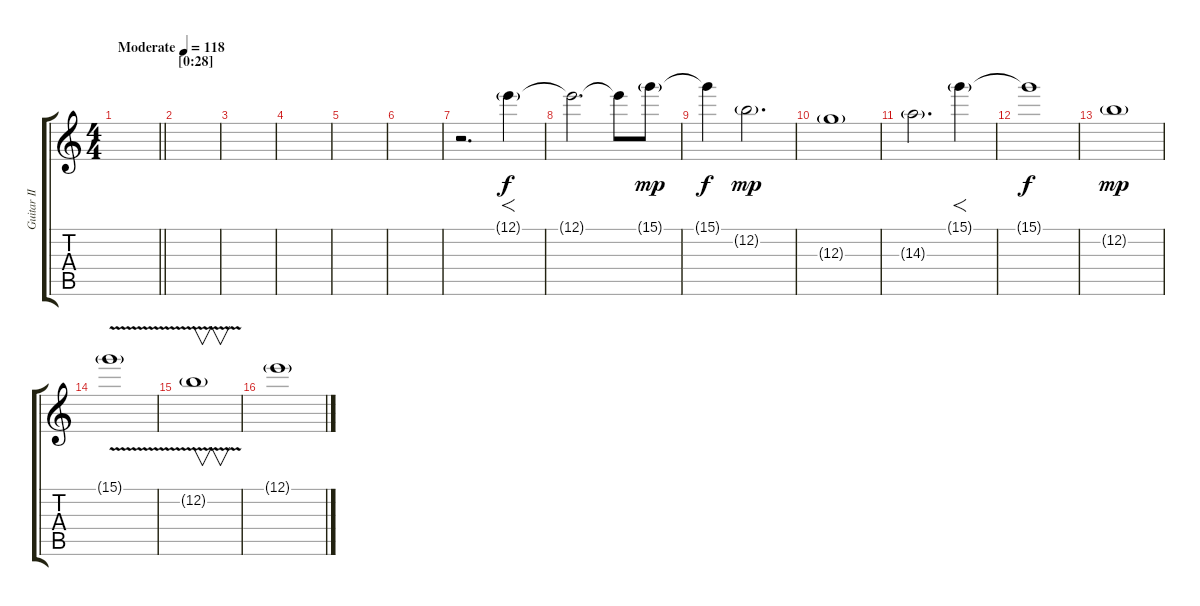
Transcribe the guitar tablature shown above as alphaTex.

\track ("Guitar II" "Guitar II") {instrument overdrivenguitar}
\staff {score tabs}
\tuning (E4 B3 G3 D3 A2 E2) {hide}
\ts (4 4)
\tempo (118 "Moderate")
\clef g2
\barLineRight lightlight
\ks c
|
\section ("" "[0:28]")
|
|
|
|
|
r.2{d} 12.1{g}.4{f} |
12.1{t}.2{d dy f} 12.1{t}.8 15.1{g}.8{dy mp} |
15.1{t}.4{dy f} 12.2{g}.2{d dy mp} |
12.3{g}.1 |
14.3{g}.2{d} 15.1{g}.4{f} |
15.1{t}.1{dy f} |
12.2{g}.1{dy mp} |
15.1{v g}.1 |
12.2{v g}.1{v} |
12.1{g}.1
